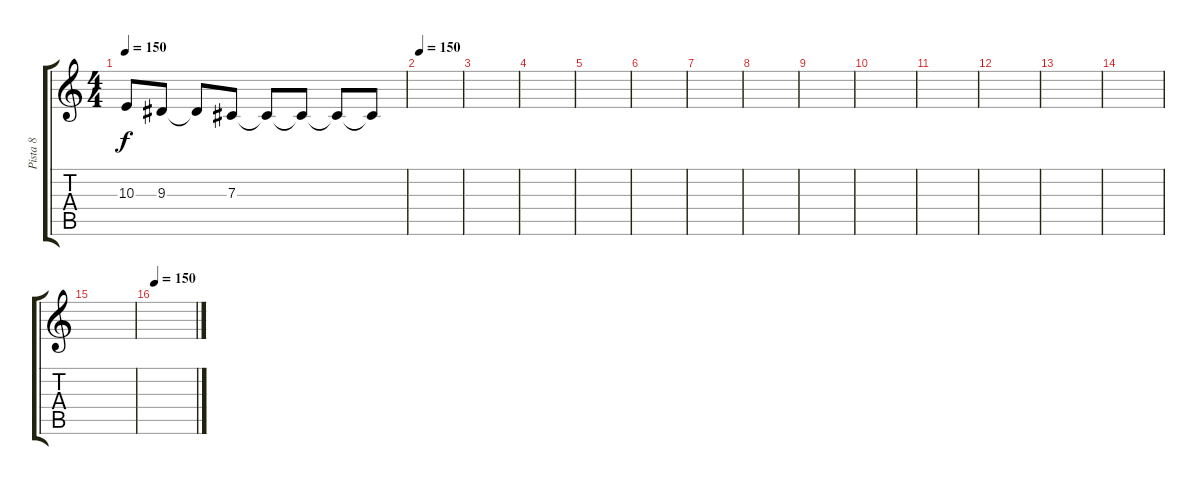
\track ("Pista 8" "Pista 8") {instrument stringensemble1}
\staff {score tabs}
\tuning (Eb4 Bb3 Gb3 Db3 Ab2 Eb2) {hide}
\ts (4 4)
\tempo 150
\clef g2
\ks c
10.3.8{dy f} 9.3.8 9.3{t}.8 7.3.8 7.3{t}.8 7.3{t}.8 7.3{t}.8 7.3{t}.8 |
\tempo 150
|
|
|
|
|
|
|
|
|
|
|
|
|
|
\tempo 150
